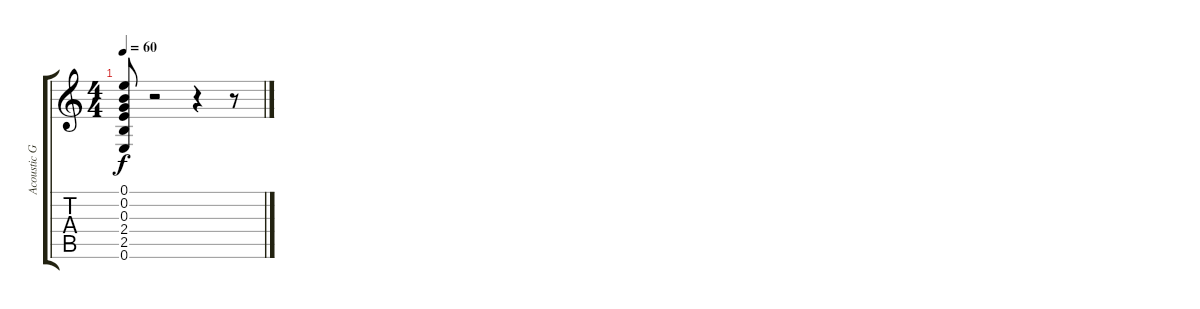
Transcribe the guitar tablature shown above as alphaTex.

\track ("Acoustic Guitar" "Acoustic G") {instrument acousticguitarsteel}
\staff {score tabs}
\tuning (E4 B3 G3 D3 A2 E2) {hide}
\ts (4 4)
\tempo 60
\clef g2
\ks c
(0.1{t} 0.2{t} 0.3{t} 2.4{t} 2.5{t} 0.6{t}).8{dy f} r.2 r.4 r.8
